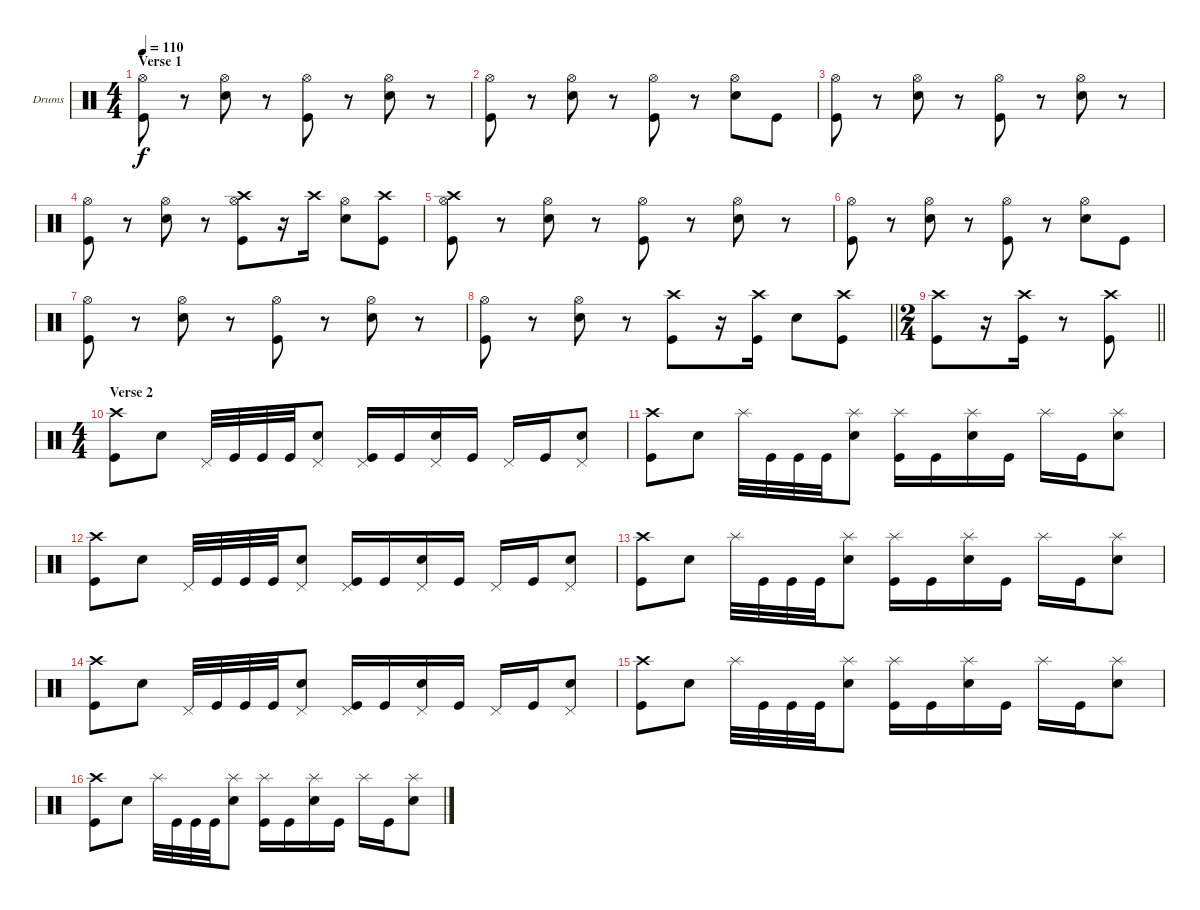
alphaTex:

\bracketExtendMode groupsimilarinstruments
\firstSystemTrackNameOrientation horizontal
\otherSystemsTrackNameOrientation horizontal
\track ("The Rev" "Drums") {instrument percussion}
\staff {score}
\articulation defaults
\ts (4 4)
\section ("" "Verse 1")
\tempo 110
\clef neutral
\ks c
("Hi-Hat (open)" "Kick (hit)").8{dy f} r.8 ("Hi-Hat (open)" "Snare (hit) 2").8 r.8 ("Hi-Hat (open)" "Kick (hit)").8 r.8 ("Hi-Hat (open)" "Snare (hit) 2").8 r.8 |
("Hi-Hat (open)" "Kick (hit)").8 r.8 ("Hi-Hat (open)" "Snare (hit) 2").8 r.8 ("Hi-Hat (open)" "Kick (hit)").8 r.8 ("Hi-Hat (open)" "Snare (hit) 2").8 "Kick (hit)".8 |
("Hi-Hat (open)" "Kick (hit)").8 r.8 ("Hi-Hat (open)" "Snare (hit) 2").8 r.8 ("Hi-Hat (open)" "Kick (hit)").8 r.8 ("Hi-Hat (open)" "Snare (hit) 2").8 r.8 |
("Hi-Hat (open)" "Kick (hit)").8 r.8 ("Hi-Hat (open)" "Snare (hit) 2").8 r.8 ("Crash high (hit)" "Hi-Hat (open)" "Kick (hit)").8 r.16 "Crash high (hit)".16 ("Hi-Hat (open)" "Snare (hit) 2").8 ("Crash high (hit)" "Kick (hit)").8 |
("Crash high (hit)" "Hi-Hat (open)" "Kick (hit)").8 r.8 ("Hi-Hat (open)" "Snare (hit) 2").8 r.8 ("Hi-Hat (open)" "Kick (hit)").8 r.8 ("Hi-Hat (open)" "Snare (hit) 2").8 r.8 |
("Hi-Hat (open)" "Kick (hit)").8 r.8 ("Hi-Hat (open)" "Snare (hit) 2").8 r.8 ("Hi-Hat (open)" "Kick (hit)").8 r.8 ("Hi-Hat (open)" "Snare (hit) 2").8 "Kick (hit)".8 |
("Hi-Hat (open)" "Kick (hit)").8 r.8 ("Hi-Hat (open)" "Snare (hit) 2").8 r.8 ("Hi-Hat (open)" "Kick (hit)").8 r.8 ("Hi-Hat (open)" "Snare (hit) 2").8 r.8 |
\barLineRight lightlight
("Hi-Hat (open)" "Kick (hit)").8 r.8 ("Hi-Hat (open)" "Snare (hit) 2").8 r.8 ("Crash high (hit)" "Kick (hit)").8 r.16 ("Crash high (hit)" "Kick (hit)").16 "Snare (hit) 2".8 ("Crash high (hit)" "Kick (hit)").8 |
\ts (2 4)
\beaming (8 2 2 2 2)
\barLineRight lightlight
("Crash high (hit)" "Kick (hit)").8 r.16 ("Crash high (hit)" "Kick (hit)").16 r.8 ("Crash high (hit)" "Kick (hit)").8 |
\ts (4 4)
\beaming (8 2 2 2 2)
\section ("" "Verse 2")
("Crash high (hit)" "Kick (hit)").8 "Snare (hit) 2".8 "Pedal Hi-Hat (hit)".32 "Kick (hit)".32 "Kick (hit)".32 "Kick (hit)".32 ("Pedal Hi-Hat (hit)" "Snare (hit) 2").8 ("Pedal Hi-Hat (hit)" "Kick (hit)").16 "Kick (hit)".16 ("Pedal Hi-Hat (hit)" "Snare (hit) 2").16 "Kick (hit)".16 "Pedal Hi-Hat (hit)".16 "Kick (hit)".16 ("Pedal Hi-Hat (hit)" "Snare (hit) 2").8 |
("Crash high (hit)" "Kick (hit)").8 "Snare (hit) 2".8 "Splash (hit)".32 "Kick (hit)".32 "Kick (hit)".32 "Kick (hit)".32 ("Splash (hit)" "Snare (hit) 2").8 ("Splash (hit)" "Kick (hit)").16 "Kick (hit)".16 ("Splash (hit)" "Snare (hit) 2").16 "Kick (hit)".16 "Splash (hit)".16 "Kick (hit)".16 ("Splash (hit)" "Snare (hit) 2").8 |
("Crash high (hit)" "Kick (hit)").8 "Snare (hit) 2".8 "Pedal Hi-Hat (hit)".32 "Kick (hit)".32 "Kick (hit)".32 "Kick (hit)".32 ("Pedal Hi-Hat (hit)" "Snare (hit) 2").8 ("Pedal Hi-Hat (hit)" "Kick (hit)").16 "Kick (hit)".16 ("Pedal Hi-Hat (hit)" "Snare (hit) 2").16 "Kick (hit)".16 "Pedal Hi-Hat (hit)".16 "Kick (hit)".16 ("Pedal Hi-Hat (hit)" "Snare (hit) 2").8 |
("Crash high (hit)" "Kick (hit)").8 "Snare (hit) 2".8 "Splash (hit)".32 "Kick (hit)".32 "Kick (hit)".32 "Kick (hit)".32 ("Splash (hit)" "Snare (hit) 2").8 ("Splash (hit)" "Kick (hit)").16 "Kick (hit)".16 ("Splash (hit)" "Snare (hit) 2").16 "Kick (hit)".16 "Splash (hit)".16 "Kick (hit)".16 ("Splash (hit)" "Snare (hit) 2").8 |
("Crash high (hit)" "Kick (hit)").8 "Snare (hit) 2".8 "Pedal Hi-Hat (hit)".32 "Kick (hit)".32 "Kick (hit)".32 "Kick (hit)".32 ("Pedal Hi-Hat (hit)" "Snare (hit) 2").8 ("Pedal Hi-Hat (hit)" "Kick (hit)").16 "Kick (hit)".16 ("Pedal Hi-Hat (hit)" "Snare (hit) 2").16 "Kick (hit)".16 "Pedal Hi-Hat (hit)".16 "Kick (hit)".16 ("Pedal Hi-Hat (hit)" "Snare (hit) 2").8 |
("Crash high (hit)" "Kick (hit)").8 "Snare (hit) 2".8 "Splash (hit)".32 "Kick (hit)".32 "Kick (hit)".32 "Kick (hit)".32 ("Splash (hit)" "Snare (hit) 2").8 ("Splash (hit)" "Kick (hit)").16 "Kick (hit)".16 ("Splash (hit)" "Snare (hit) 2").16 "Kick (hit)".16 "Splash (hit)".16 "Kick (hit)".16 ("Splash (hit)" "Snare (hit) 2").8 |
("Crash high (hit)" "Kick (hit)").8 "Snare (hit) 2".8 "Splash (hit)".32 "Kick (hit)".32 "Kick (hit)".32 "Kick (hit)".32 ("Splash (hit)" "Snare (hit) 2").8 ("Splash (hit)" "Kick (hit)").16 "Kick (hit)".16 ("Splash (hit)" "Snare (hit) 2").16 "Kick (hit)".16 "Splash (hit)".16 "Kick (hit)".16 ("Splash (hit)" "Snare (hit) 2").8
